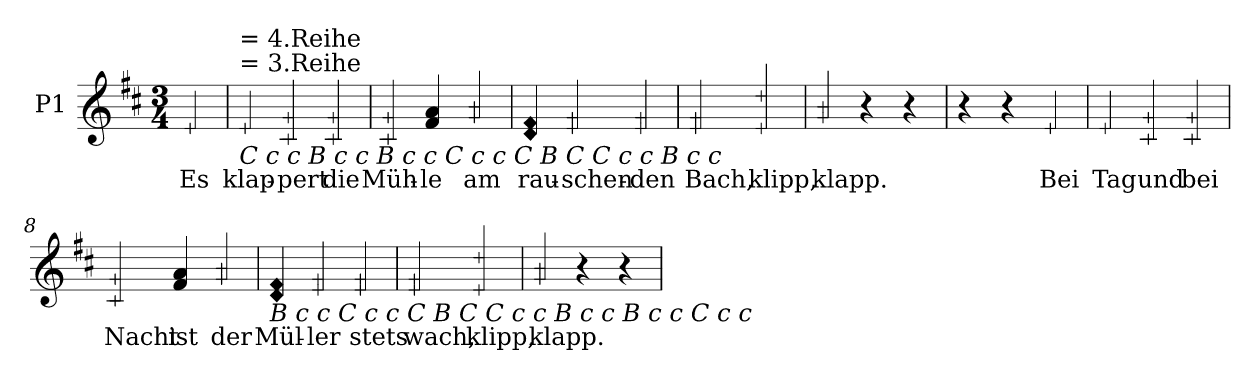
**kern	**text
*part1	*part1
*staff1	*staff1
*I"P1	*
!!LO:PB:g=z
*	*
*ITrd1c2	*
*k[]	*
*C:	*
*M3/4	*
=	=
!LO:N:head=plus	!
!	!LO:LY:b:color=#000000
4di/	Es
=1	=1
!LO:N:head=plus	!
!LO:TX:a:t== 3.Reihe	!
!LO:TX:a:t== 4.Reihe	!
!LO:TX:b:i:t=C      c     c     B     c   c      B      c       c      C   c    c       C       B      C                C    c     c      B     c    c	!
!	!LO:LY:b:color=#000000
4di/	klap-
!LO:N:n=1:head=plus	!
!LO:N:n=2:head=plus	!
!	!LO:LY:b:color=#000000
4Bi/ 4fi	-pert
!LO:N:n=1:head=plus	!
!LO:N:n=2:head=plus	!
!	!LO:LY:b:color=#000000
4Bi/ 4fi	die
=2	=2
!LO:N:n=1:head=plus	!
!LO:N:n=2:head=plus	!
!	!LO:LY:b:color=#000000
4Bi/ 4fi	Müh-
!	!LO:LY:b:color=#000000
4ei/ 4gi	-le
!LO:N:n=1:head=plus	!
!LO:N:n=2:head=plus	!
!	!LO:LY:b:color=#000000
4fi/ 4ai	am
=3	=3
!LO:N:n=1:head=diamond	!
!LO:N:n=2:head=diamond	!
!	!LO:LY:b:color=#000000
4ci/ 4ei	rau-
!LO:N:n=1:head=plus	!
!LO:N:n=2:head=plus	!
!	!LO:LY:b:color=#000000
4di/ 4fi	-schen-
!LO:N:n=1:head=plus	!
!LO:N:n=2:head=plus	!
!	!LO:LY:b:color=#000000
4di/ 4fi	-den
=4	=4
!LO:N:n=1:head=plus	!
!LO:N:n=2:head=plus	!
!	!LO:LY:b:color=#000000
2di/ 2fi	Bach,
!LO:N:n=1:head=plus	!
!LO:N:n=2:head=plus	!
!	!LO:LY:b:color=#000000
4di/ 4cci	klipp,
=5	=5
!LO:N:n=1:head=plus	!
!LO:N:n=2:head=plus	!
!	!LO:LY:b:color=#000000
4fi/ 4ai	klapp.
4r	.
4r	.
=6	=6
4r	.
4r	.
!LO:N:head=plus	!
!	!LO:LY:b:color=#000000
4di/	Bei
=7	=7
!LO:N:head=plus	!
!	!LO:LY:b:color=#000000
4di/	Tag
!LO:N:n=1:head=plus	!
!LO:N:n=2:head=plus	!
!	!LO:LY:b:color=#000000
4Bi/ 4fi	und
!LO:N:n=1:head=plus	!
!LO:N:n=2:head=plus	!
!	!LO:LY:b:color=#000000
4Bi/ 4fi	bei
=8	=8
!LO:N:n=1:head=plus	!
!LO:N:n=2:head=plus	!
!	!LO:LY:b:color=#000000
4Bi/ 4fi	Nacht
!	!LO:LY:b:color=#000000
4ei/ 4gi	ist
!LO:N:n=1:head=plus	!
!LO:N:n=2:head=plus	!
!	!LO:LY:b:color=#000000
4fi/ 4ai	der
!!LO:LB:g=z
=9	=9
!LO:N:n=1:head=diamond	!
!LO:N:n=2:head=diamond	!
!LO:TX:b:i:t=B      c    c      C   c    c       C           B      C                       C    c     c       B     c    c         B    c     c       C   c    c	!
!	!LO:LY:b:color=#000000
4ci/ 4ei	Mül-
!LO:N:n=1:head=plus	!
!LO:N:n=2:head=plus	!
!	!LO:LY:b:color=#000000
4di/ 4fi	-ler
!LO:N:n=1:head=plus	!
!LO:N:n=2:head=plus	!
!	!LO:LY:b:color=#000000
4di/ 4fi	stets
=10	=10
!LO:N:n=1:head=plus	!
!LO:N:n=2:head=plus	!
!	!LO:LY:b:color=#000000
2di/ 2fi	wach,
!LO:N:n=1:head=plus	!
!LO:N:n=2:head=plus	!
!	!LO:LY:b:color=#000000
4di/ 4cci	klipp,
=11	=11
!LO:N:n=1:head=plus	!
!LO:N:n=2:head=plus	!
!	!LO:LY:b:color=#000000
4fi/ 4ai	klapp.
4r	.
4r	.
=	=
*-	*-
